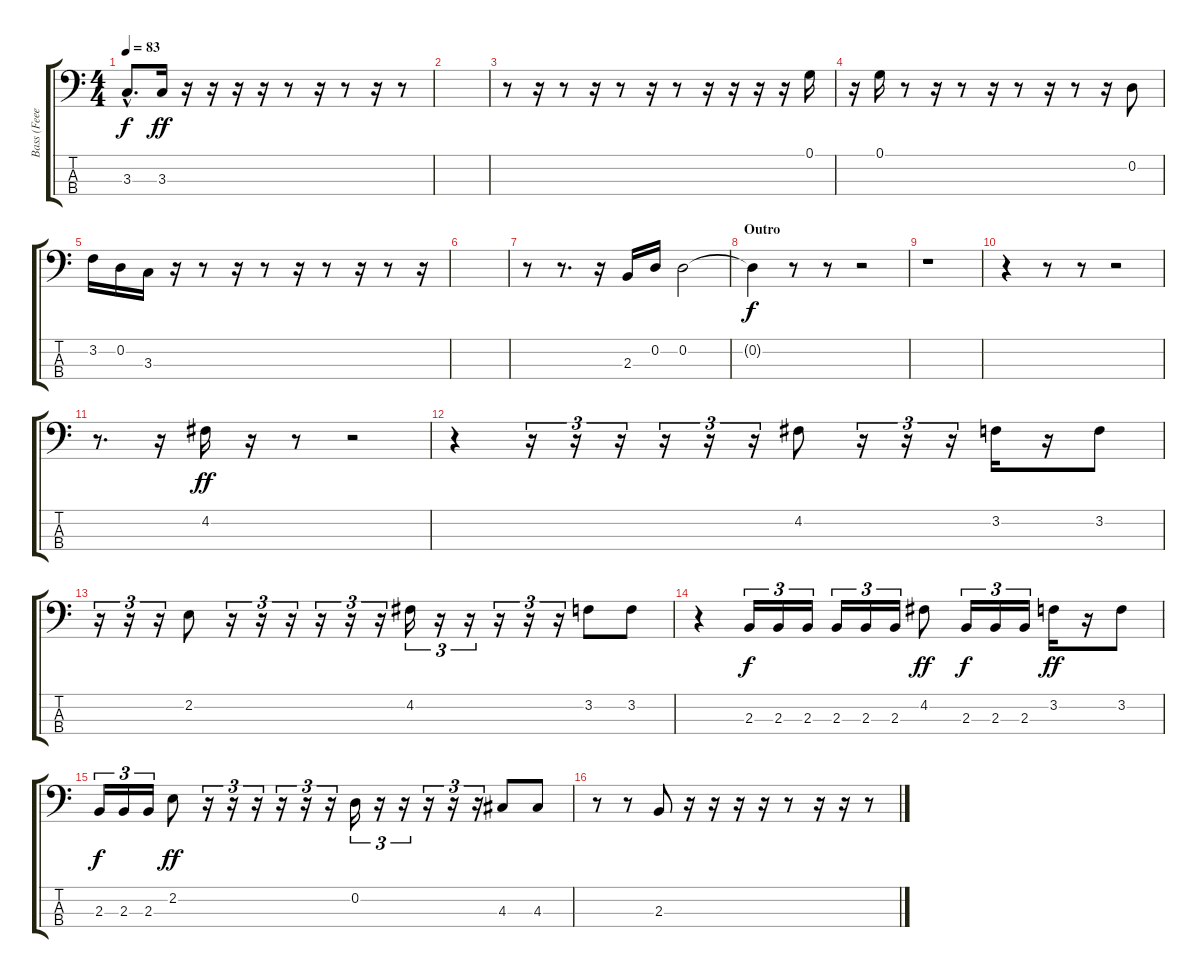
\track ("Bass (Feeeel)" "Bass (Feee") {instrument electricbassfinger}
\staff {score tabs}
\tuning (G2 D2 A1 E1) {hide}
\ts (4 4)
\tempo 83
\clef f4
\ks c
3.3{hac t}.8{d dy f} 3.3.16{dy ff} r.16 r.16 r.16 r.16 r.8 r.16 r.8 r.16 r.8 |
|
r.8 r.16 r.8 r.16 r.8 r.16 r.8 r.16 r.16 r.16 r.16 0.1.16 |
r.16 0.1.16 r.8 r.16 r.8 r.16 r.8 r.16 r.8 r.16 0.2.8 |
3.2.16 0.2.16 3.3.16 r.16 r.8 r.16 r.8 r.16 r.8 r.16 r.8 r.16 |
|
r.8 r.8{d} r.16 2.3.16 0.2.16 0.2.2 |
\section ("" "Outro")
0.2{t}.4{dy f} r.8 r.8 r.2 |
r.1 |
r.4 r.8 r.8 r.2 |
r.8{d} r.16 4.2.16{dy ff} r.16 r.8 r.2 |
r.4 r.16{tu (3 2)} r.16{tu (3 2)} r.16{tu (3 2)} r.16{tu (3 2)} r.16{tu (3 2)} r.16{tu (3 2)} 4.2.8 r.16{tu (3 2)} r.16{tu (3 2)} r.16{tu (3 2)} 3.2.16 r.16 3.2.8 |
r.16{tu (3 2)} r.16{tu (3 2)} r.16{tu (3 2)} 2.2.8 r.16{tu (3 2)} r.16{tu (3 2)} r.16{tu (3 2)} r.16{tu (3 2)} r.16{tu (3 2)} r.16{tu (3 2)} 4.2.16{tu (3 2)} r.16{tu (3 2)} r.16{tu (3 2)} r.16{tu (3 2)} r.16{tu (3 2)} r.16{tu (3 2)} 3.2.8 3.2.8 |
r.4 2.3.16{tu (3 2) dy f} 2.3.16{tu (3 2)} 2.3.16{tu (3 2)} 2.3.16{tu (3 2)} 2.3.16{tu (3 2)} 2.3.16{tu (3 2)} 4.2.8{dy ff} 2.3.16{tu (3 2) dy f} 2.3.16{tu (3 2)} 2.3.16{tu (3 2)} 3.2.16{dy ff} r.16 3.2.8 |
2.3.16{tu (3 2) dy f} 2.3.16{tu (3 2)} 2.3.16{tu (3 2)} 2.2.8{dy ff} r.16{tu (3 2)} r.16{tu (3 2)} r.16{tu (3 2)} r.16{tu (3 2)} r.16{tu (3 2)} r.16{tu (3 2)} 0.2.16{tu (3 2)} r.16{tu (3 2)} r.16{tu (3 2)} r.16{tu (3 2)} r.16{tu (3 2)} r.16{tu (3 2)} 4.3.8 4.3.8 |
r.8 r.8 2.3.8 r.16 r.16 r.16 r.16 r.8 r.16 r.16 r.8
